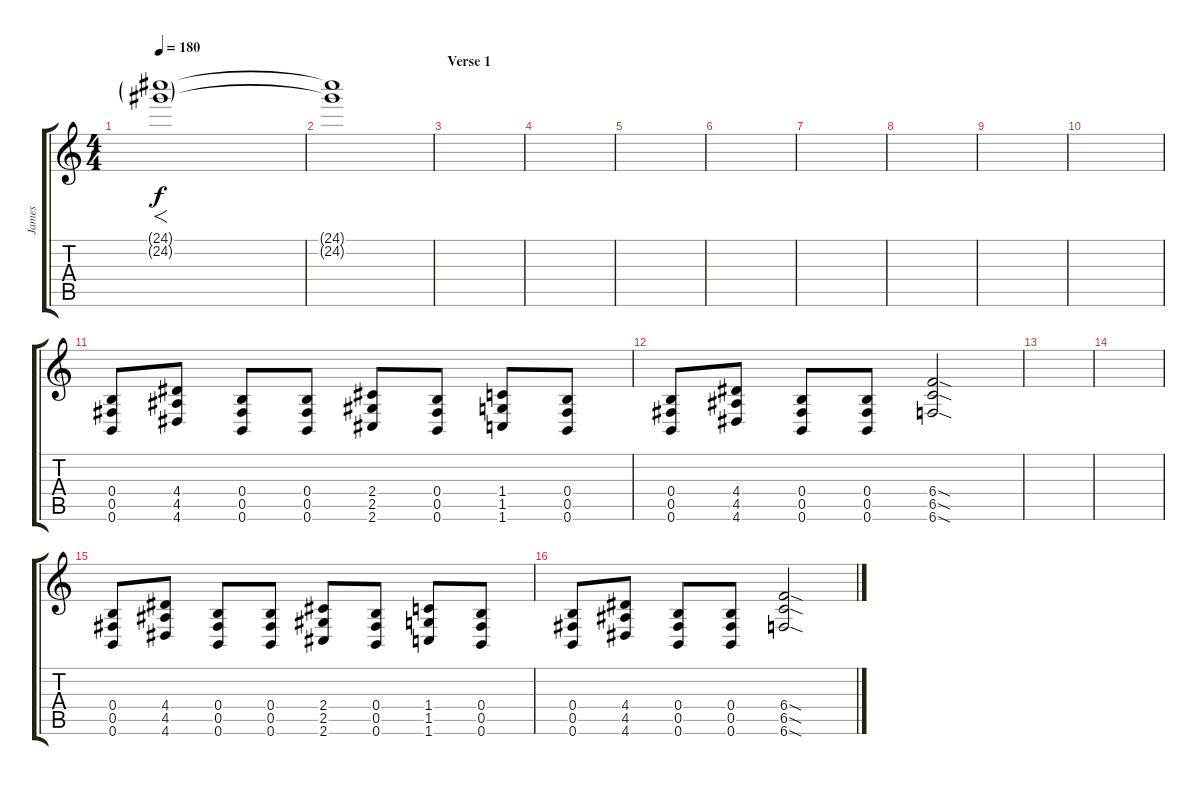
\track ("James" "James") {instrument distortionguitar}
\staff {score tabs}
\tuning (Db4 Ab3 E3 B2 Gb2 B1) {hide}
\ts (4 4)
\tempo 180
\clef g2
\ks c
(24.1{g} 24.2{g}).1{f dy f} |
(24.1{t} 24.2{t}).1 |
\section ("" "Verse 1")
|
|
|
|
|
|
|
|
(0.4 0.5 0.6).8 (4.4 4.5 4.6).8 (0.4 0.5 0.6).8 (0.4 0.5 0.6).8 (2.4 2.5 2.6).8 (0.4 0.5 0.6).8 (1.4 1.5 1.6).8 (0.4 0.5 0.6).8 |
(0.4 0.5 0.6).8 (4.4 4.5 4.6).8 (0.4 0.5 0.6).8 (0.4 0.5 0.6).8 (6.4{sod} 6.5{sod} 6.6{sod}).2 |
|
|
(0.4 0.5 0.6).8 (4.4 4.5 4.6).8 (0.4 0.5 0.6).8 (0.4 0.5 0.6).8 (2.4 2.5 2.6).8 (0.4 0.5 0.6).8 (1.4 1.5 1.6).8 (0.4 0.5 0.6).8 |
(0.4 0.5 0.6).8 (4.4 4.5 4.6).8 (0.4 0.5 0.6).8 (0.4 0.5 0.6).8 (6.4{sod} 6.5{sod} 6.6{sod}).2
